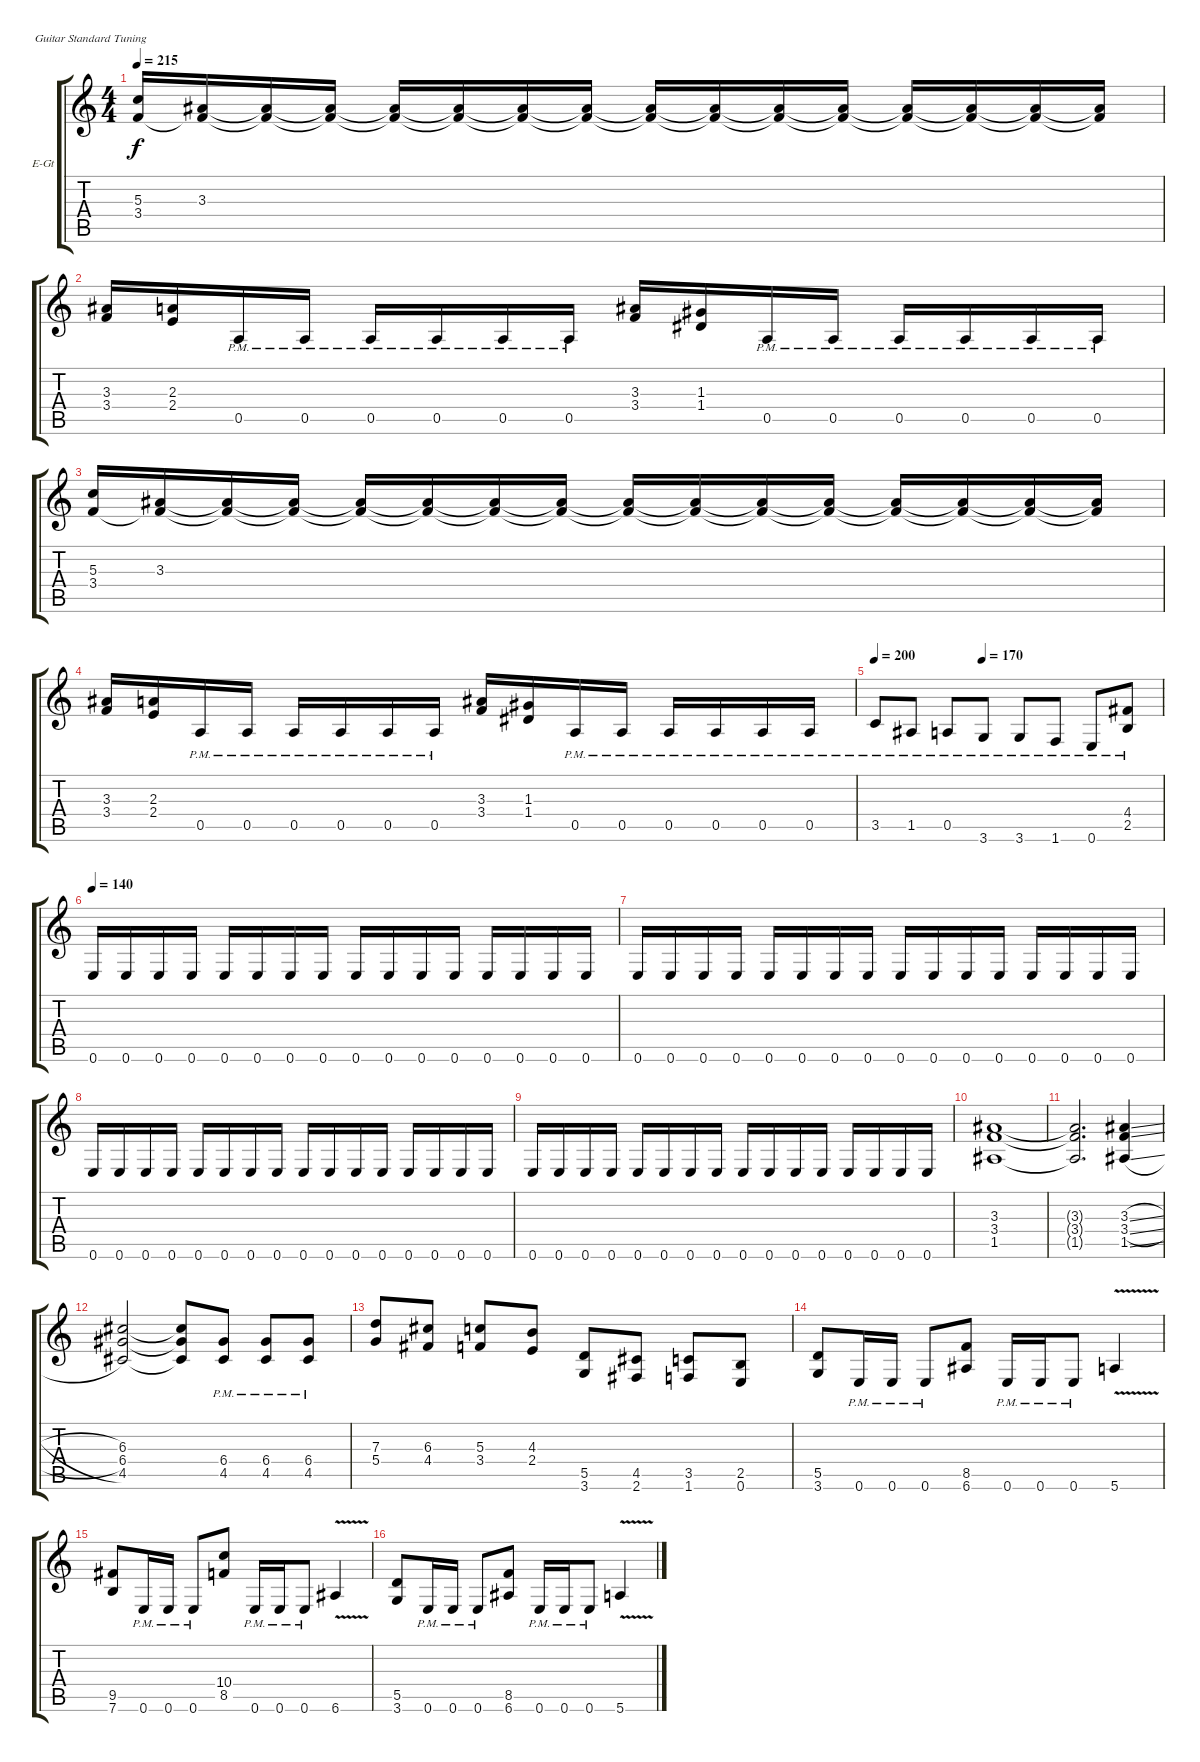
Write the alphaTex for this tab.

\bracketExtendMode groupsimilarinstruments
\firstSystemTrackNameOrientation horizontal
\otherSystemsTrackNameOrientation horizontal
\track ("Guitar 2" "E-Gt") {instrument distortionguitar}
\staff {score tabs}
\tuning (E4 B3 G3 D3 A2 E2)
\ts (4 4)
\tempo 215
\clef g2
\ks c
(3.4 5.3).16{dy f} (3.3 3.4{t}).16 (3.3{t} 3.4{t}).16 (3.3{t} 3.4{t}).16 (3.3{t} 3.4{t}).16 (3.3{t} 3.4{t}).16 (3.3{t} 3.4{t}).16 (3.3{t} 3.4{t}).16 (3.3{t} 3.4{t}).16 (3.3{t} 3.4{t}).16 (3.3{t} 3.4{t}).16 (3.3{t} 3.4{t}).16 (3.3{t} 3.4{t}).16 (3.3{t} 3.4{t}).16 (3.3{t} 3.4{t}).16 (3.3{t} 3.4{t}).16 |
(3.3 3.4).16 (2.3 2.4).16 0.5{pm}.16 0.5{pm}.16 0.5{pm}.16 0.5{pm}.16 0.5{pm}.16 0.5{pm}.16 (3.3 3.4).16 (1.3 1.4).16 0.5{pm}.16 0.5{pm}.16 0.5{pm}.16 0.5{pm}.16 0.5{pm}.16 0.5{pm}.16 |
(3.4 5.3).16 (3.3 3.4{t}).16 (3.3{t} 3.4{t}).16 (3.3{t} 3.4{t}).16 (3.3{t} 3.4{t}).16 (3.3{t} 3.4{t}).16 (3.3{t} 3.4{t}).16 (3.3{t} 3.4{t}).16 (3.3{t} 3.4{t}).16 (3.3{t} 3.4{t}).16 (3.3{t} 3.4{t}).16 (3.3{t} 3.4{t}).16 (3.3{t} 3.4{t}).16 (3.3{t} 3.4{t}).16 (3.3{t} 3.4{t}).16 (3.3{t} 3.4{t}).16 |
(3.3 3.4).16 (2.3 2.4).16 0.5{pm}.16 0.5{pm}.16 0.5{pm}.16 0.5{pm}.16 0.5{pm}.16 0.5{pm}.16 (3.3 3.4).16 (1.3 1.4).16 0.5{pm}.16 0.5{pm}.16 0.5{pm}.16 0.5{pm}.16 0.5{pm}.16 0.5{pm}.16 |
\tempo 200
\tempo (170 0.375)
3.5{pm}.8 1.5{pm}.8 0.5{pm}.8 3.6{pm}.8 3.6{pm}.8 1.6{pm}.8 0.6{pm}.8 (2.5{pm} 4.4{pm}).8 |
\tempo 140
0.6.16 0.6.16 0.6.16 0.6.16 0.6.16 0.6.16 0.6.16 0.6.16 0.6.16 0.6.16 0.6.16 0.6.16 0.6.16 0.6.16 0.6.16 0.6.16 |
0.6.16 0.6.16 0.6.16 0.6.16 0.6.16 0.6.16 0.6.16 0.6.16 0.6.16 0.6.16 0.6.16 0.6.16 0.6.16 0.6.16 0.6.16 0.6.16 |
0.6.16 0.6.16 0.6.16 0.6.16 0.6.16 0.6.16 0.6.16 0.6.16 0.6.16 0.6.16 0.6.16 0.6.16 0.6.16 0.6.16 0.6.16 0.6.16 |
0.6.16 0.6.16 0.6.16 0.6.16 0.6.16 0.6.16 0.6.16 0.6.16 0.6.16 0.6.16 0.6.16 0.6.16 0.6.16 0.6.16 0.6.16 0.6.16 |
(3.4 3.3 1.5).1 |
(3.3{t} 3.4{t} 1.5{t}).2{d} (3.3{sl} 3.4{sl} 1.5{sl}).4 |
(6.4 6.3 4.5).2 (4.5{t} 6.4{t} 6.3{t}).8 (4.5{pm} 6.4{pm}).8 (4.5{pm} 6.4{pm}).8 (4.5{pm} 6.4{pm}).8 |
(7.3 5.4).8 (6.3 4.4).8 (5.3 3.4).8 (4.3 2.4).8 (5.5 3.6).8 (4.5 2.6).8 (3.5 1.6).8 (2.5 0.6).8 |
(5.5 3.6).8 0.6{pm}.16 0.6{pm}.16 0.6{pm}.8 (8.5 6.6).8 0.6{pm}.16 0.6{pm}.16 0.6{pm}.8 5.6{v}.4 |
(9.5 7.6).8 0.6{pm}.16 0.6{pm}.16 0.6{pm}.8 (10.4 8.5).8 0.6{pm}.16 0.6{pm}.16 0.6{pm}.8 6.6{v}.4 |
(5.5 3.6).8 0.6{pm}.16 0.6{pm}.16 0.6{pm}.8 (8.5 6.6).8 0.6{pm}.16 0.6{pm}.16 0.6{pm}.8 5.6{v}.4
